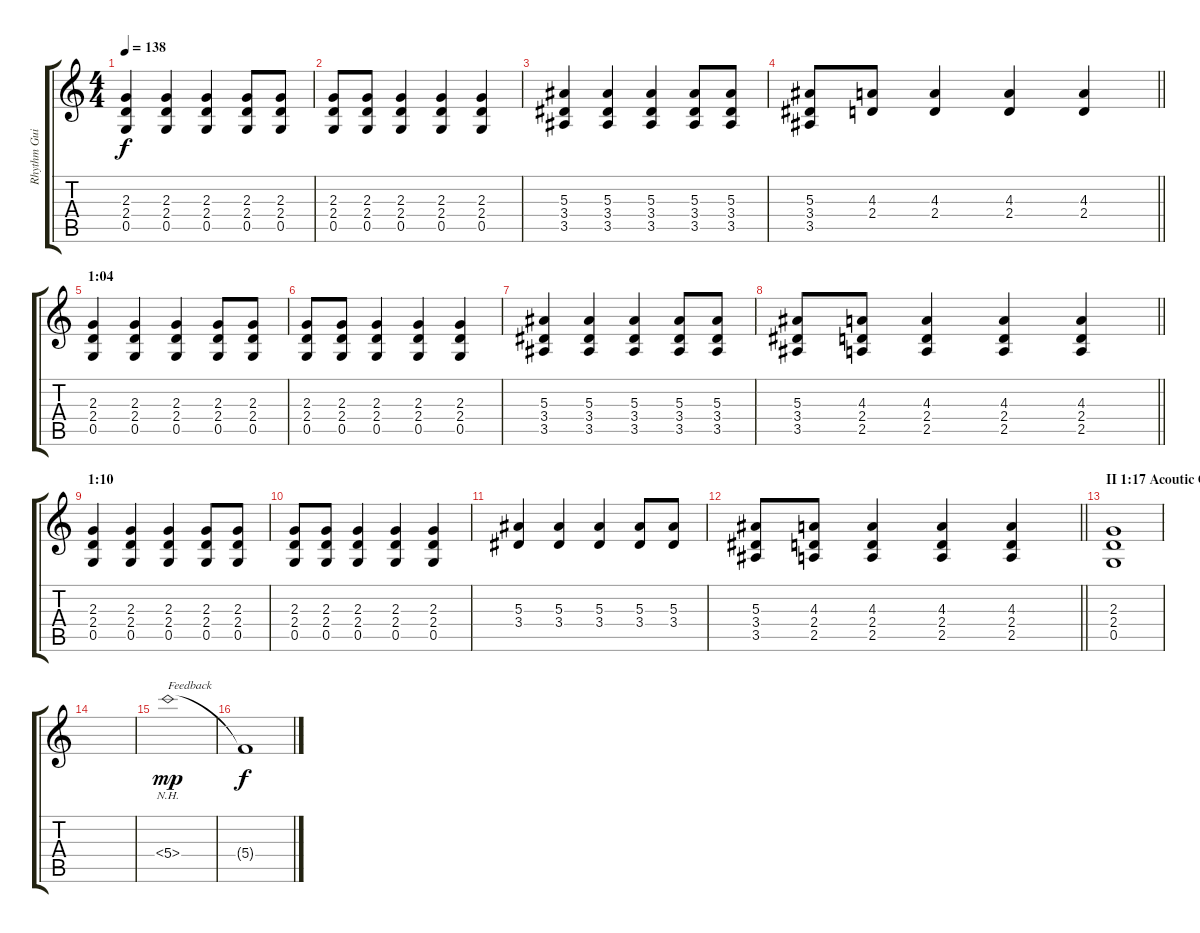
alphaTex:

\track ("Rhythm Guitar" "Rhythm Gui") {instrument distortionguitar}
\staff {score tabs}
\tuning (D4 A3 F3 C3 G2 D2) {hide}
\ts (4 4)
\tempo 138
\clef g2
\ks c
(2.3 2.4 0.5).4{dy f} (2.3 2.4 0.5).4 (2.3 2.4 0.5).4 (2.3 2.4 0.5).8 (2.3 2.4 0.5).8 |
(2.3 2.4 0.5).8 (2.3 2.4 0.5).8 (2.3 2.4 0.5).4 (2.3 2.4 0.5).4 (2.3 2.4 0.5).4 |
(5.3 3.4 3.5).4 (5.3 3.4 3.5).4 (5.3 3.4 3.5).4 (5.3 3.4 3.5).8 (5.3 3.4 3.5).8 |
\barLineRight lightlight
(5.3 3.4 3.5).8 (4.3 2.4).8 (4.3 2.4).4 (4.3 2.4).4 (4.3 2.4).4 |
\section ("" "1:04")
(2.3 2.4 0.5).4 (2.3 2.4 0.5).4 (2.3 2.4 0.5).4 (2.3 2.4 0.5).8 (2.3 2.4 0.5).8 |
(2.3 2.4 0.5).8 (2.3 2.4 0.5).8 (2.3 2.4 0.5).4 (2.3 2.4 0.5).4 (2.3 2.4 0.5).4 |
(5.3 3.4 3.5).4 (5.3 3.4 3.5).4 (5.3 3.4 3.5).4 (5.3 3.4 3.5).8 (5.3 3.4 3.5).8 |
\barLineRight lightlight
(5.3 3.4 3.5).8 (4.3 2.4 2.5).8 (4.3 2.4 2.5).4 (4.3 2.4 2.5).4 (4.3 2.4 2.5).4 |
\section ("" "1:10")
(2.3 2.4 0.5).4 (2.3 2.4 0.5).4 (2.3 2.4 0.5).4 (2.3 2.4 0.5).8 (2.3 2.4 0.5).8 |
(2.3 2.4 0.5).8 (2.3 2.4 0.5).8 (2.3 2.4 0.5).4 (2.3 2.4 0.5).4 (2.3 2.4 0.5).4 |
(5.3 3.4).4 (5.3 3.4).4 (5.3 3.4).4 (5.3 3.4).8 (5.3 3.4).8 |
\barLineRight lightlight
(5.3 3.4 3.5).8 (4.3 2.4 2.5).8 (4.3 2.4 2.5).4 (4.3 2.4 2.5).4 (4.3 2.4 2.5).4 |
\section ("" "II 1:17 Acoutic Guitars + Saxophone Solo")
(2.3 2.4 0.5).1 |
|
5.4{nh}.1{txt "Feedback" dy mp} |
5.4{t}.1{dy f}
